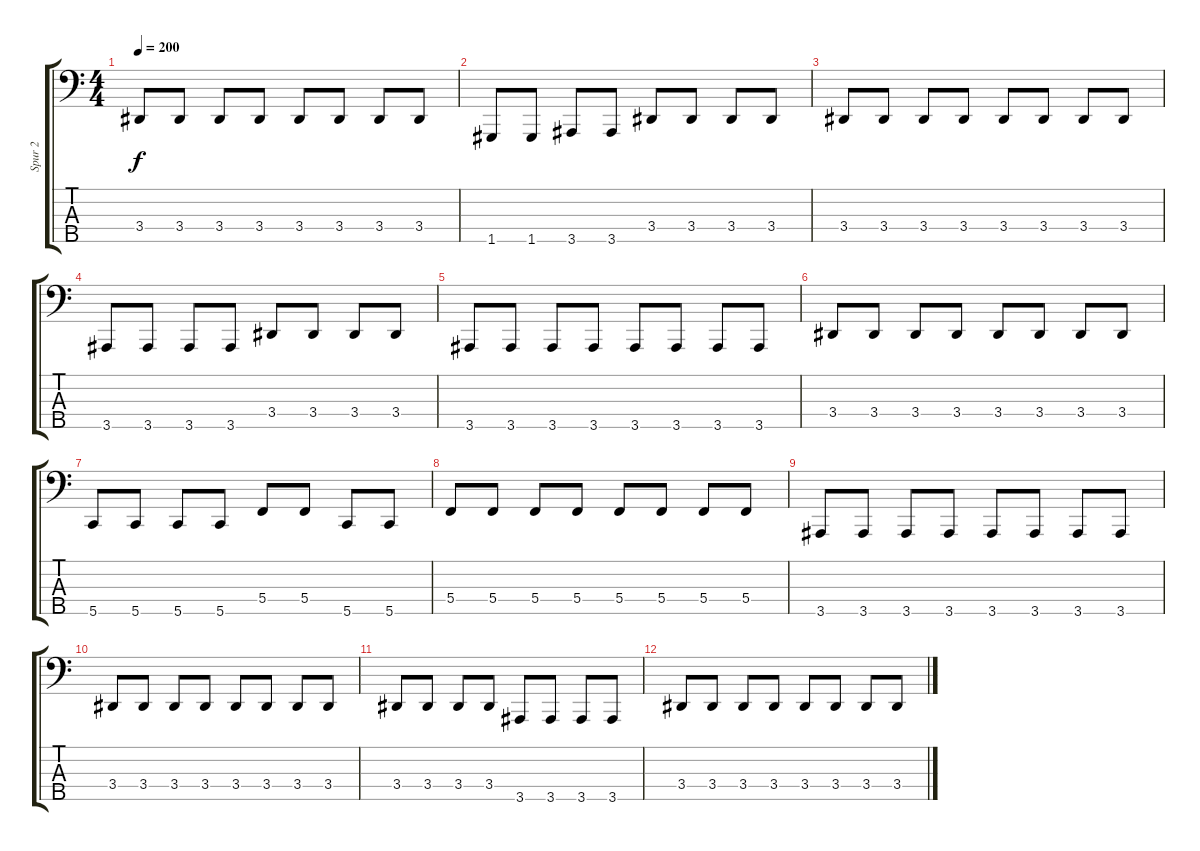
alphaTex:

\track ("Spur 2" "Spur 2") {instrument electricbasspick}
\staff {score tabs}
\tuning (Eb2 Bb1 F1 C1 G0) {hide}
\ts (4 4)
\tempo 200
\clef f4
\ks c
3.4.8{dy f} 3.4.8 3.4.8 3.4.8 3.4.8 3.4.8 3.4.8 3.4.8 |
1.5.8 1.5.8 3.5.8 3.5.8 3.4.8 3.4.8 3.4.8 3.4.8 |
3.4.8 3.4.8 3.4.8 3.4.8 3.4.8 3.4.8 3.4.8 3.4.8 |
3.5.8 3.5.8 3.5.8 3.5.8 3.4.8 3.4.8 3.4.8 3.4.8 |
3.5.8 3.5.8 3.5.8 3.5.8 3.5.8 3.5.8 3.5.8 3.5.8 |
3.4.8 3.4.8 3.4.8 3.4.8 3.4.8 3.4.8 3.4.8 3.4.8 |
5.5.8 5.5.8 5.5.8 5.5.8 5.4.8 5.4.8 5.5.8 5.5.8 |
5.4.8 5.4.8 5.4.8 5.4.8 5.4.8 5.4.8 5.4.8 5.4.8 |
3.5.8 3.5.8 3.5.8 3.5.8 3.5.8 3.5.8 3.5.8 3.5.8 |
3.4.8 3.4.8 3.4.8 3.4.8 3.4.8 3.4.8 3.4.8 3.4.8 |
3.4.8 3.4.8 3.4.8 3.4.8 3.5.8 3.5.8 3.5.8 3.5.8 |
3.4.8 3.4.8 3.4.8 3.4.8 3.4.8 3.4.8 3.4.8 3.4.8
